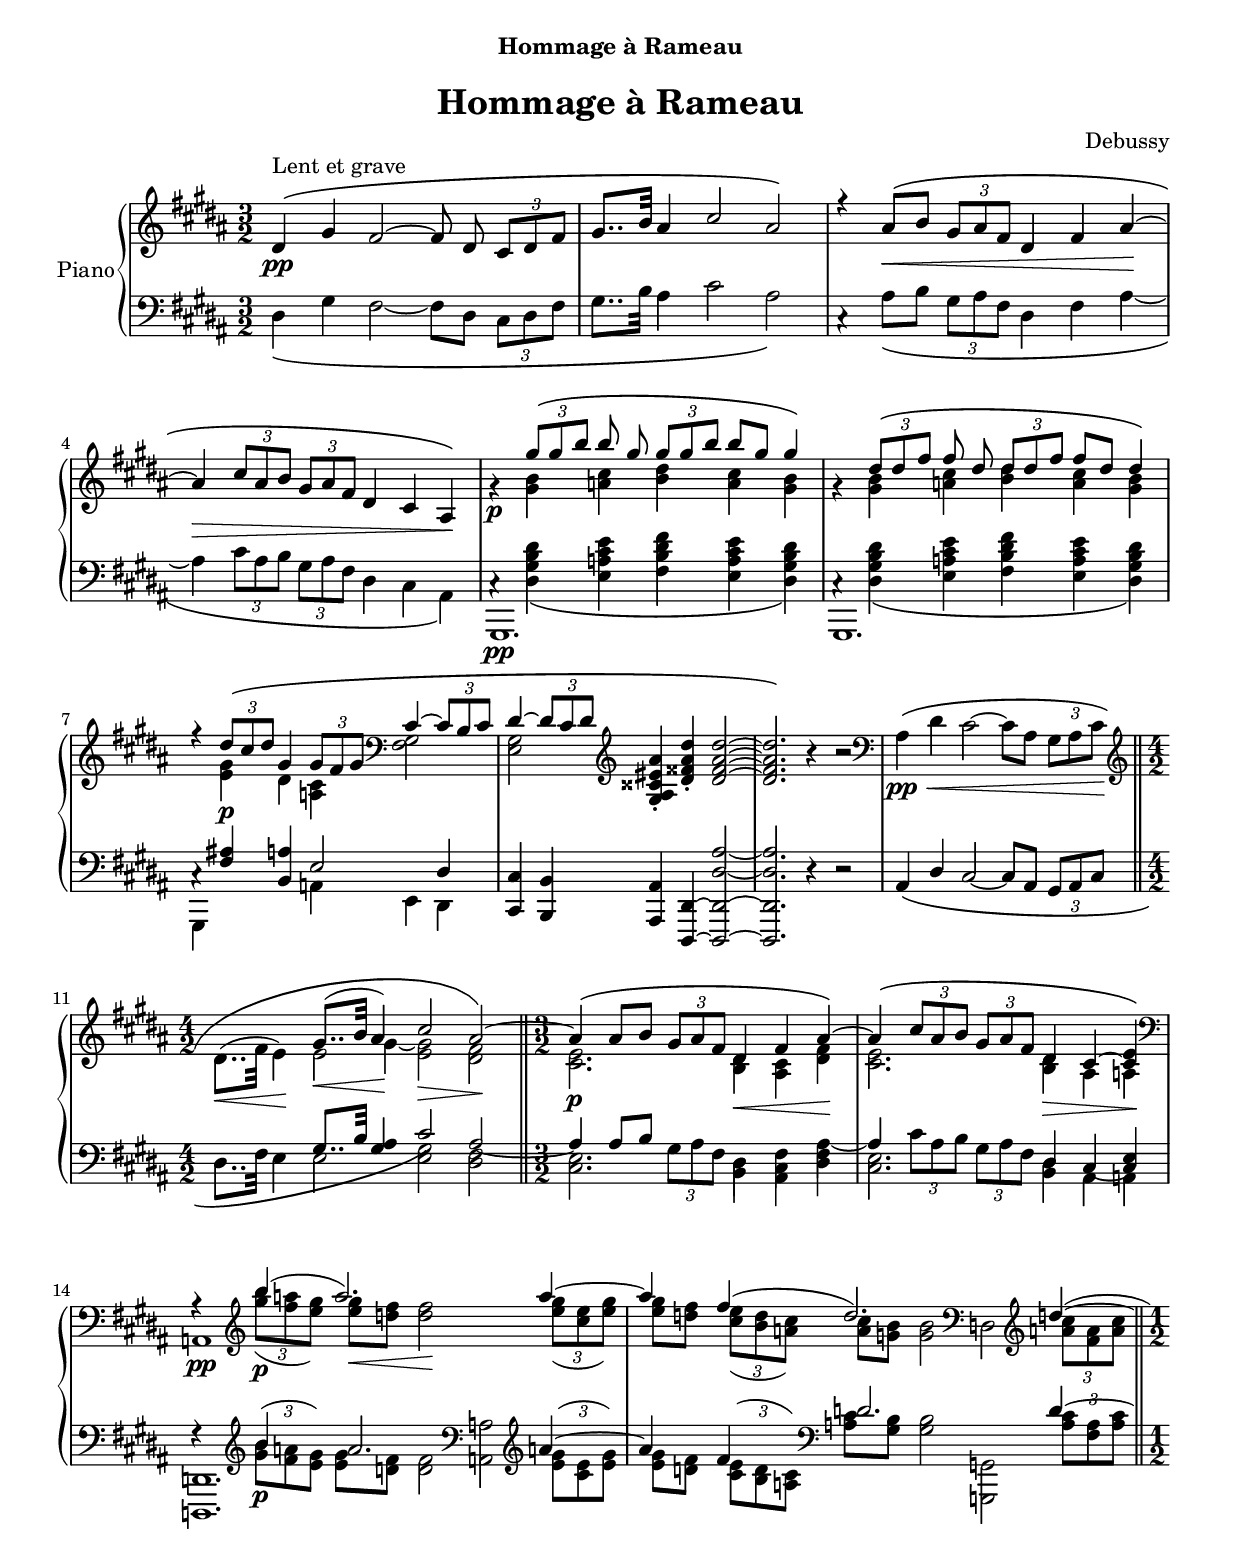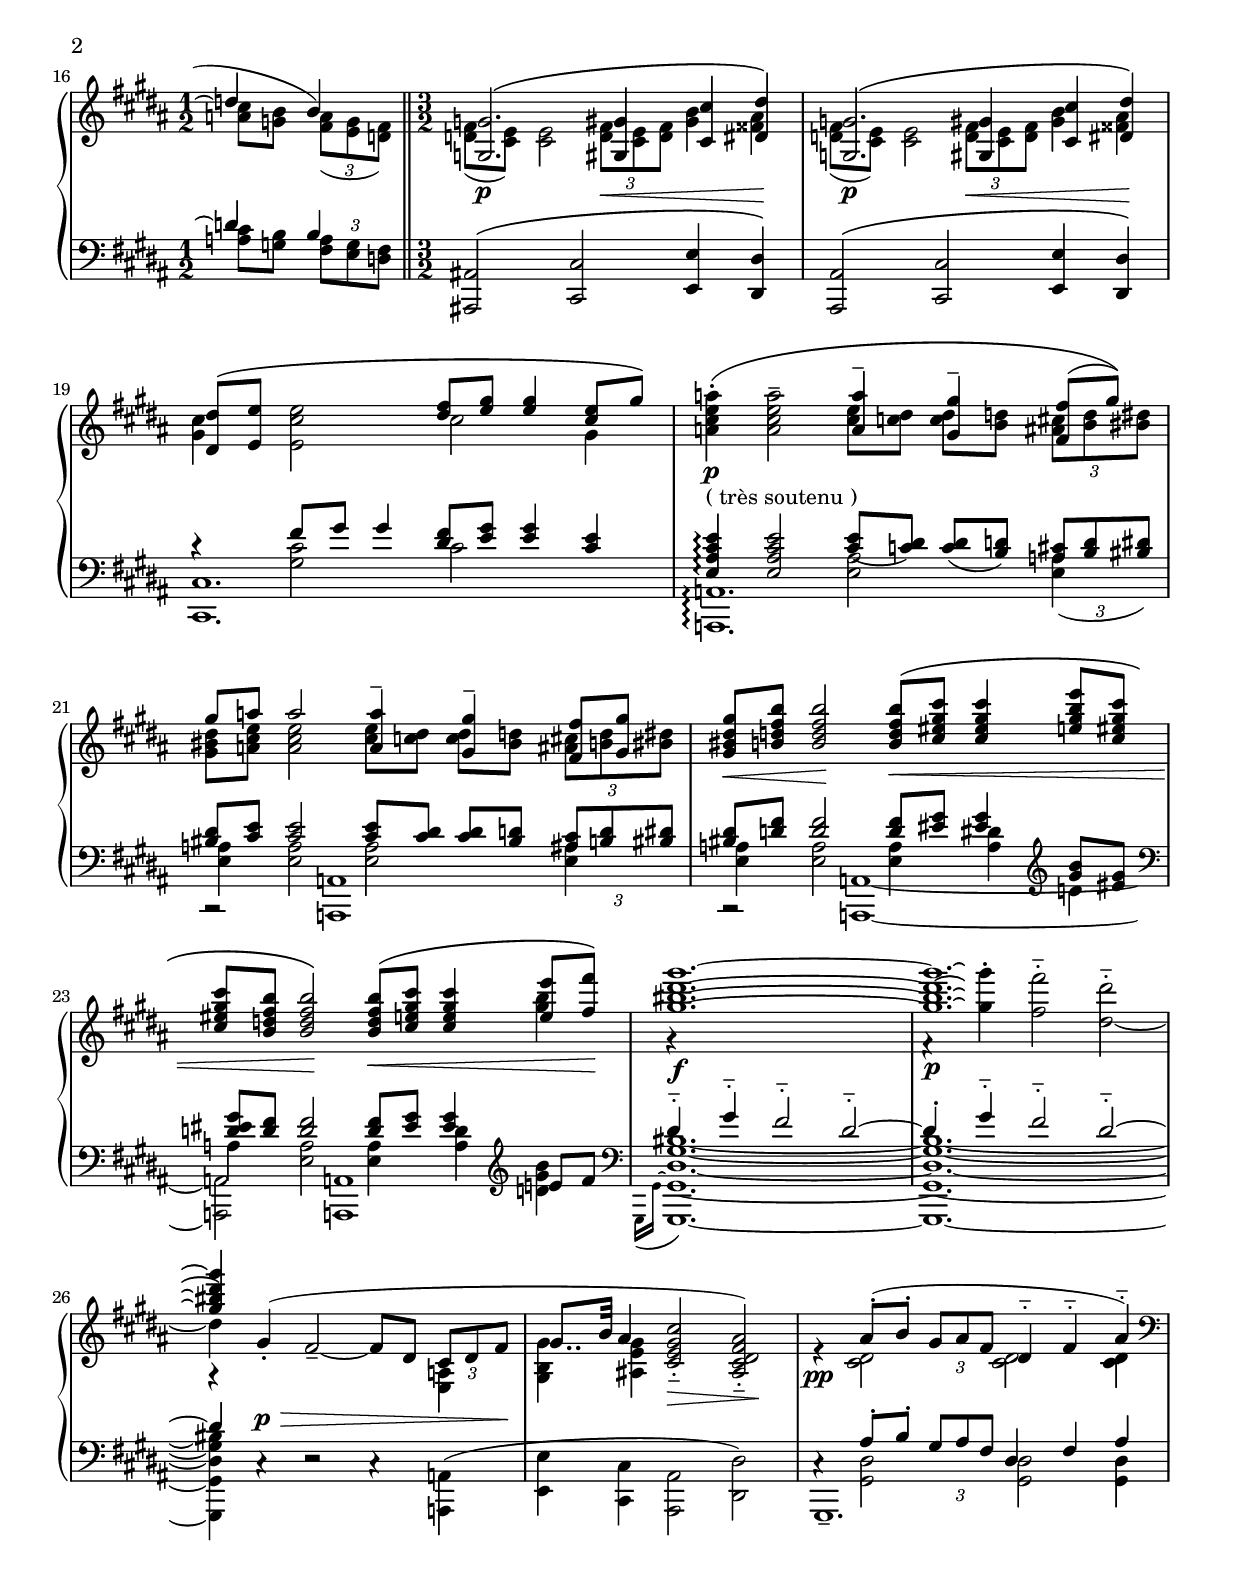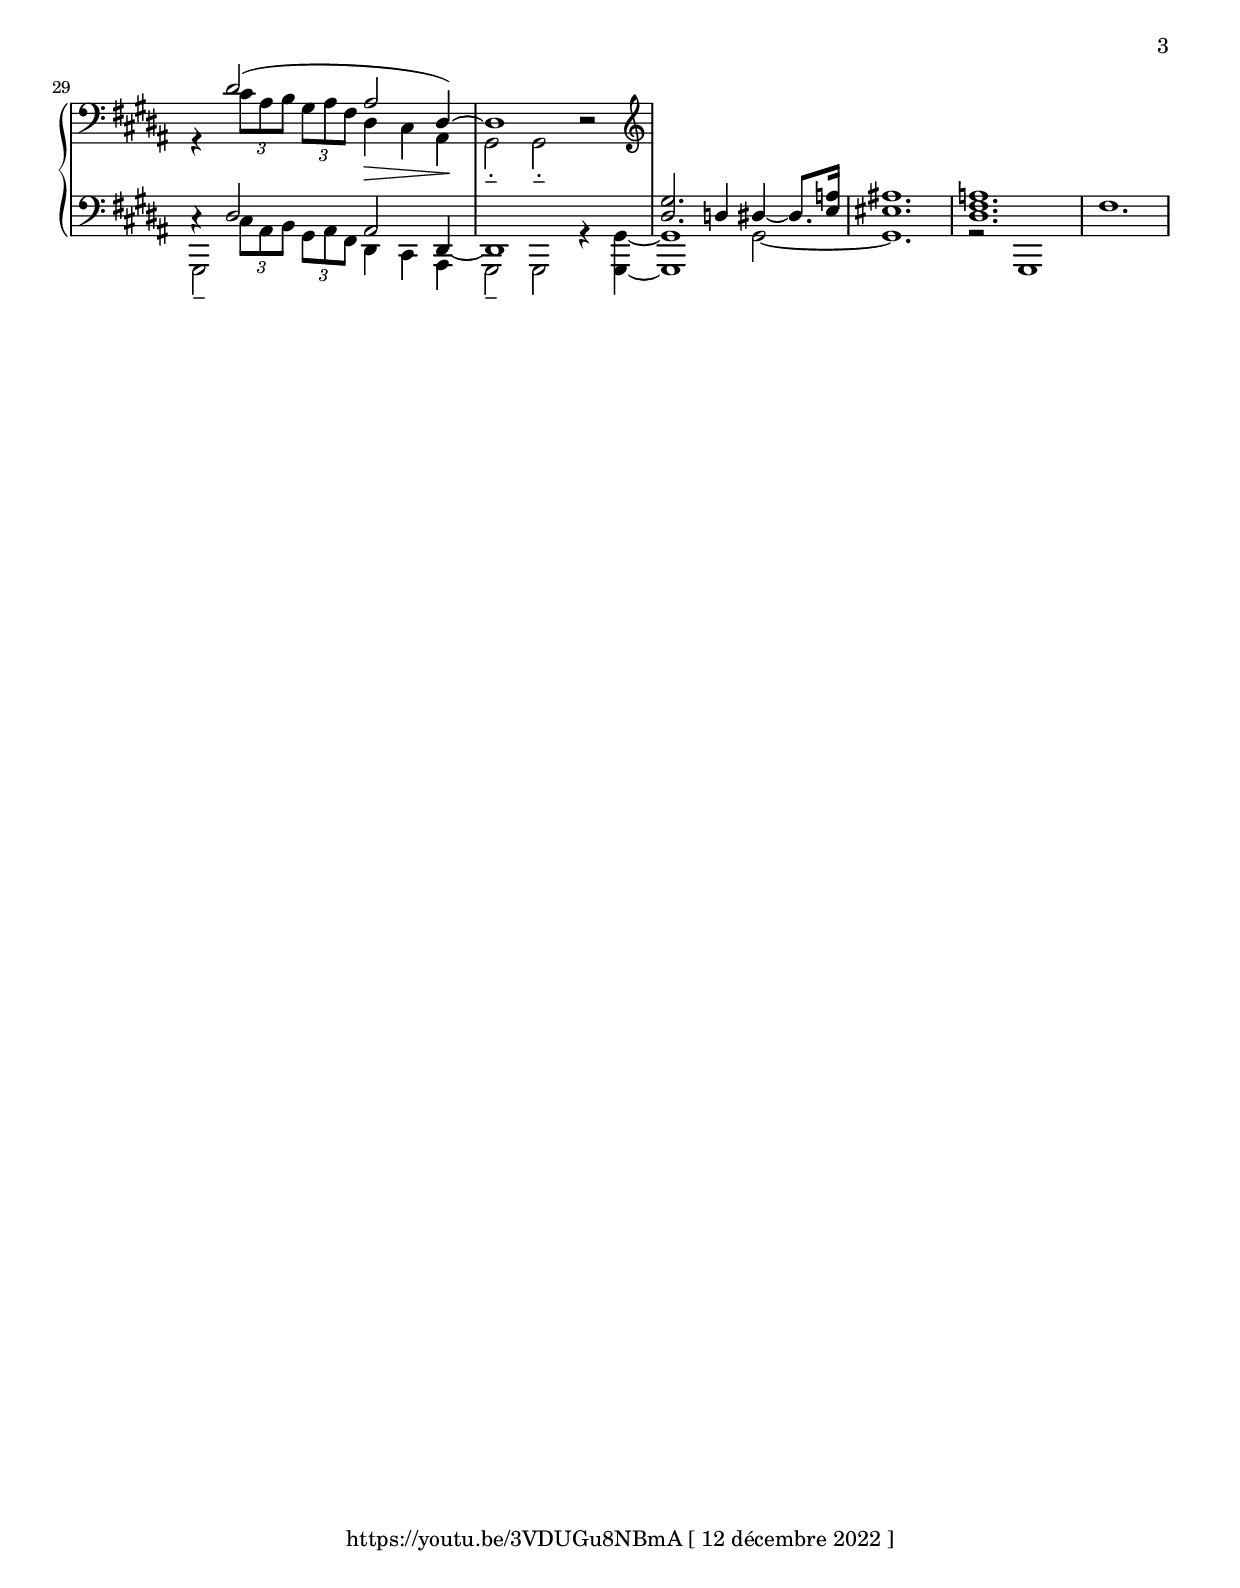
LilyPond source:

#(set-global-staff-size 19)
\version "2.22.0"
\include "italiano.ly"

\paper {

  line-width = 186\mm
  #(define left-margin (/ (- paper-width  (* 186 mm)) 2))
  #(define top-margin (/ (- paper-height (* 259 mm)) 2))
  #(define bottom-margin (/ (- paper-height (* 253 mm)) 2))
  between-system-padding = 8\mm
  indent = 10\mm
 % #(define fonts
  %  (set-global-fonts
   %  #:music "emmentaler"
    % #:brace "emmentaler"
   %))
}

\header {
  title = "Hommage à Rameau"
  dedication = \markup \center-column { \fontsize #0.5 \bold "Hommage à Rameau" " " }
  composer = "Debussy"
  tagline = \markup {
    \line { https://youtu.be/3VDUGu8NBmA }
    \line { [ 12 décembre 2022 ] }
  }
}

global = {
  \key si \major
  \time 3/2
}


rightOne = \relative do'' {
  \global
  red,4\(\pp^"Lent et grave" sold fad2 ~ \autoBeamOff fad8 red \autoBeamOn \tuplet 3/2 { dod red fad }
  sold8.. si32 lad4 dod2 lad\)
  r4 lad8\(\< si \tuplet3/2 { sold8 lad fad } red4 fad lad\! ~
  lad\> \tuplet 3/2 { dod8 lad si } \tuplet 3/2 { sold lad fad } red4 dod lad\)\!
  sold'4\rest\p \tuplet 3/2 { sold'8\( sold si } \autoBeamOff si sold \autoBeamOn \tuplet 3/2 { sold8 sold si } si sold sold4\)
  sold,4\rest \tuplet 3/2 { red'8\( red fad } \autoBeamOff fad8 red \autoBeamOn \tuplet 3/2 { red8 red fad } fad8 red red4\)
  r4 \tuplet 3/2 { red8\( dod red } sold,4 \tuplet 3/2 { sold8 fad sold } \clef bass dod,4 ~ \tuplet 3/2 { dod8 si dod }
  red4 ~ \tuplet 3/2 { red8 dod red } \clef treble < sold, lad dodd mid lad >4_. < red' fadd lad red >_. < red fadd lad red >2 ~
  q2.\) si'4\rest si2\rest \clef bass
  \stemDown
  lad,4\pp\(\< red dod2 ~ dod8 lad \tuplet 3/2 {  sold [ lad dod\! ] }
  \clef treble \bar "||"  \time 4/2 red8..\< ( fad32 mi4\! ) \stemUp
  << { sold8..\< ( si32 lad4\! ) dod2 } \\ {  s4 sold4 ~ sold2  } >>

  lad\) ~
  \bar "||" \time 3/2 lad4\( lad8 si \tuplet 3/2 { sold lad fad } red4 fad lad\) ~
  lad4\( \tuplet 3/2 { dod8 lad si } \tuplet 3/2 { sold lad fad } red4 dod ~ <dod mi>\)
  \clef bass r4
  \clef treble si''4 ( la2. )  la4 ~
  la fad ( re2. ) \clef treble re4 ~ ( \bar "||"
  \time 1/2 re si ) \time 3/2

  <sol sol,>2.\p\( <sold sold,>4 <dod dod,> <red red,>\)
  <sol, sol,>2.\p\( <sold sold,>4 <dod dod,> <red red,>\)
  <red red,>8\( <mi mi,> s2 <red fad>8 <mi sold> q4 <dod mi>8 sold'\)

  \stemDown <la, dod mi la>4-.\p\(_\markup { "( très soutenu )" } q2-- \stemUp <la la'>4--  <sold sold'>-- <fad fad'>8 ( sold'\) )

  \stemDown <sold, sid red> <la dod mi> q2 \stemUp <la' la,>4-- <sold sold,>-- <fad fad,>8 <sold sold,>
  <sold, sid red sold>\< <si re fad si> q2\! q8\<\( <dod mid sold dod> q4 <mi sold si mi>8 <dod mid sold dod>
  q <si re fad si> q2\!\) q8\<\( <dod mi sold dod> q4 <mi mi'>8 <fad fad'>\!\)

  <sold sid red sold>1.\f ~ q\p \laissezVibrer

  <sold sid red sold>4 \repeatTie s s2 s


}

rightTwo = \relative do'' {
  \global
  s1.
  s1.
  s1.
  s1.

  s4 <sold si>4 <la dod> <si red> <la dod> <sold si>
  s4 <sold si>4 <la dod> <si red> <la dod> <sold si>
  s4
  < mi sold >\p red < la dod > \clef bass < fad sold >2
  < mi sold > s2 s2
  s2 s2 s2
  s2.
  s2. s2
  mi'2 mi\> <red fad>\!
  \time 3/2 \bar "||" <dod mi>2.\p <si red>4\< <lad dod> <red fad>\!

  <dod mi>2. <si red>4\> lad la!\!
  s4 \tuplet 3/2 { <sold'' si>8\p ( <fad la> <mi sold> ) } <mi sold>\< <re fad>
  <re fad>2\! \tuplet 3/2 { <mi sold>8 ( <dod mi> <mi sold> ) }
  <mi sold> <re fad> \tuplet 3/2 { <dod mi> ( [ <si re> <la dod> ] ) } <la dod> <sol si>
  <sol si>2 \clef treble \tuplet 3/2 { <la dod>8 [ <fad la> <la dod> ] }
  <la dod> <sol si> \tuplet 3/2 { <fad la> [( <mi sol> <re fad> )] } \bar "||"
  \time 3/2
  <re fad> ( <dod mi> ) q2 \tuplet 3/2 { <re fad>8\< <dod mi> <re fad>  } <sold si>4 <fadd lad>\!
  <re fad>8 ( <dod mi> ) q2 \tuplet 3/2 { <re fad>8\< <dod mi> <re fad>  } <sold si>4 <fadd lad>\!
  <sold dod> <mi dod' mi>2  dod' sold4
  s4 s2 <dod mi>8 <do red> q <si re> \tuplet 3/2 { <lad dod> [ <si re> <sid red> ] }
  \stemUp sold' la la2 \stemDown <dod, mi>8 <do red> q <sid re>
  \tuplet 3/2 { <lad dod> [ <si re> <sid red> ] }
  s1.
  s2 s s4 <sold' si>4
  s1. s4 <sold sold'>4^. <fad fad'>2^\portato <red~ red'>^\portato
  red4 \stemUp sold,-. \> \p ^( fad2-- ~ fad8 red \tuplet 3/2 { dod [ red fad ] } \!
  sold8.. si32 lad4  <dod, mi sold dod>2\portato \> <lad dod red fad lad>\portato ^) \!
  r4\pp lad'8^. ^( si^. \tuplet 3/2 { sold lad fad } red4^\portato fad^\portato lad^\portato ^)
  
  \clef bass r4 \stemDown \tuplet 3/2 { dod,8 lad si } \tuplet 3/2 { sold lad fad } red4\> dod lad \! 
  sold2-_ sold-_ s \clef treble
  



}

rightThree = \relative do'' {
  \global
  s2*27
  s2*4
  s2*3
  s2*3
  s2*3
  la,,1\pp s2
  s2 s \stemDown \clef bass re2
  s1
  s1.*6 s2 s
  sol'4\rest s4 s2 s
  fa4\rest  s s2 s2
  sol,4\rest s2 s2 <mi la>4
  <sold si sold'> <lad! mi' sold> s2 s
  s4 <dod red>2 q q4 
  s \stemUp red2 ^( lad red,4 ^) ~ red1 red2\rest
  
  
  


}

leftOne = \relative do' {
  \global
  s1.
  s1.
  s1.
  s1.
  sold,,1.\pp
  sold1.
  \stemDown sold4 s2 la'4 mi red
  \stemUp
  <dod dod'> <si si'> <lad lad'> <red, red'> ~ <red red'>2 ~ <red red'>2. s4 s2
  s2 s s
  s2 \stemDown mi''2  <mi sold>  <red fad>
  <dod mi>2. <si red>4 <lad dod> <red fad>
  <dod mi>2.  <si red>4 lad la
  s4 \tuplet 3/2 { <sold'' si>8\p ( <fad la> <mi sold> ) }
  <mi sold> <re fad> <re fad>2 \clef treble \tuplet 3/2 { <mi sold>8 ( <dod mi> <mi sold> ) }
  <mi sold> <re fad> \tuplet 3/2 { <dod mi> ([ <si re> <la dod> ]) } <la dod> <sold si>
  <sold si>2 \tuplet 3/2 { <la dod>8 [ <fad la> <la dod> ] } \bar "||"
  \time 1/2 <la dod> <sol si> \tuplet 3/2 { <fad la> [ <mi sol> <re fad> ] } \bar "||" \time 3/2
  \stemUp <lad! lad,!>2\( <dod dod,> <mi mi,>4 <red red,>\)
  <lad lad,>2\( <dod dod,> <mi mi,>4 <red red,>\)
  r \stemDown <sold dod>2 dod s4
  \stemUp <mi, lad dod mi>\arpeggio q2 \stemDown <mi lad> <mi la>4
  <mi la> q2 q q4
  q4 q2 q4 <la red> \clef treble re
  \clef bass la <mi la>2 q4 <la re> \clef treble <re sold si>

}

leftTwo = \relative do' {
  \global
  red,4\( sold fad2 ~ fad8 red \tuplet 3/2 { dod [ red fad ] }
  sold8.. si32 lad4 dod2 lad\)
  dod,4\rest lad'8\( si \tuplet 3/2 { sold lad fad } red4 fad lad ~
  lad \tuplet 3/2 { dod8 lad si } \tuplet 3/2 { sold lad fad } red4 dod lad\)
  do\rest
  < red sold si red >\( < mi la dod mi > < fad si red fad > < mi la dod mi > < red sold si red >\)
  do\rest
  < red sold si red >\( < mi la dod mi > < fad si red fad > < mi la dod mi > < red sold si red >\)
  do4\rest \stemUp < fad lad! > < si, la'! > mi2 red4
  s2 s
  <red lad'>2 ~ <red lad'>2. re4\rest re2\rest

  lad4\( red dod2 ~ dod8 lad \tuplet 3/2 { sold [ lad dod ] } \time 4/2
  \stemDown \bar "||" red8.. fad32 mi4 \stemUp sold8.. si32 <lad sold>4 dod2\) lad ~ \bar "||" \time 3/2
  lad4 lad8 si \stemDown \tuplet 3/2 { sold lad fad } red4 fad lad
  ~ \stemUp lad \stemDown \tuplet 3/2 { dod8 lad si } \tuplet 3/2 { sold lad fad } \stemUp
  red4 dod ~ <dod mi> fa\rest \clef treble
  si' la2. la4 ^~ la fad \clef bass re2. re4 ^~
  re si
  s1.
  s
  s4 fad'8 sold sold4 <red fad>8 <mi sold> q4 <dod mi>
  s4 s2 <dod mi>8 (<do red>) q (<si re>) \tuplet 3/2 { <lad dod> ([ <si re> <sid red> ] )}
  <sid red> <dod mi> q2 q8 <dod red> q <sid re> \tuplet 3/2 { <lad dod> [ <si re> <sid red> ] }
  <sid red> <re fad> q2 q8 <mid sold> q4 \clef treble <sold si>8 <mid sold>

  \clef bass <re mid sold> <re fad> q2 q8 <mid sold> q4 \clef treble mi8 fad \clef bass
  red4^_ sold^_ fad2^_ red^_ ^~
  red4^. sold^_ fad2^_ red^_ ^~
  red4 s2 s s4 s1.
  s4 lad8^. si^. \tuplet 3/2 { sold lad fad } red4 fad lad
  s4 \stemDown \tuplet 3/2 { dod,8 lad si } \tuplet 3/2 { sold lad fad } red4 dod lad 
  sold2-- sold r4 <sold sold'> ~
  q1 sold'2 ~
  sold1. 
  r2 sold,1


}

leftThree = \relative do' {
  \global
  s2*27
  s2*4
  s2*3
  s2*3
  s2*3
  <re,, re,>1.
  s1. s1 s1*15 s2 s2
  sold,1._-
  \stemDown sold2_-
}

leftFour = \relative do' {
  \global
  s2*27
  s2*4
  s2*3
  s2*3
  s2*3
  s2 s \clef bass < la la,>2
  s2 s \clef bass < sol, sol,> s4
  s2 s1. s2. s4 s
  <dod dod,>1.
  <la la,>\arpeggio
  r2 q1
  r2 q1 ~ 
  q2 q1 
  \clef bass \acciaccatura { sold,16 sold'^~ } <sold, sold' red' sold sid>1. ~
  q ~ q4 do'\rest re2\rest do4\rest <la, la'> ^( 
  <mi' mi'> <dod dod'> <lad lad'>2 <red red'> ^)
  do'4\rest <sold red'>2 q q4
  do4\rest \stemUp red2 lad red,4 ~
  red1 s2
  <red' sold>2. re!4 red ~ red8. <mi la>16
  <mid lad!>1.
  <red fad la!> fad

}

\score {
  \new PianoStaff \with {
    instrumentName = "Piano"
  } <<
    \new Staff = "right" \with {
      midiInstrument = "acoustic grand"
    } << \rightOne \\ \rightTwo \\ \rightThree>>
    \new Staff = "left" \with {
      midiInstrument = "acoustic grand"
    } { \clef bass << \leftOne \\ \leftTwo \\ \leftThree \\ \leftFour >> }
  >>
  \layout { }
  \midi {
    \tempo 4=100
  }
}
